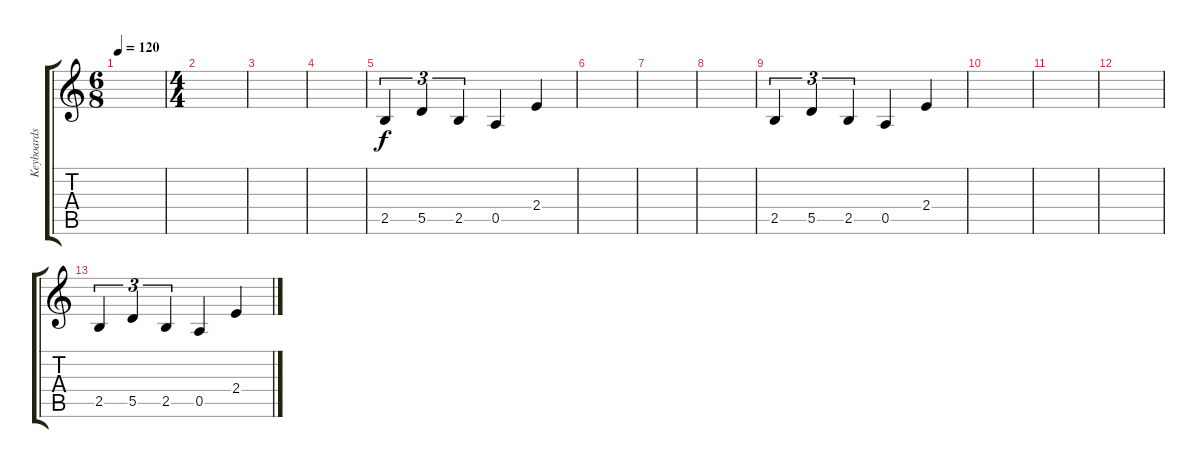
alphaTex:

\track ("Keyboards" "Keyboards") {instrument electricguitarjazz}
\staff {score tabs}
\tuning (E4 B3 G3 D3 A2 E2) {hide}
\ts (6 8)
\tempo 120
\clef g2
\ks c
|
\ts (4 4)
|
|
|
2.5.4{tu (3 2)} 5.5.4{tu (3 2)} 2.5.4{tu (3 2)} 0.5.4 2.4.4 |
|
|
|
2.5.4{tu (3 2)} 5.5.4{tu (3 2)} 2.5.4{tu (3 2)} 0.5.4 2.4.4 |
|
|
|
2.5.4{tu (3 2)} 5.5.4{tu (3 2)} 2.5.4{tu (3 2)} 0.5.4 2.4.4
